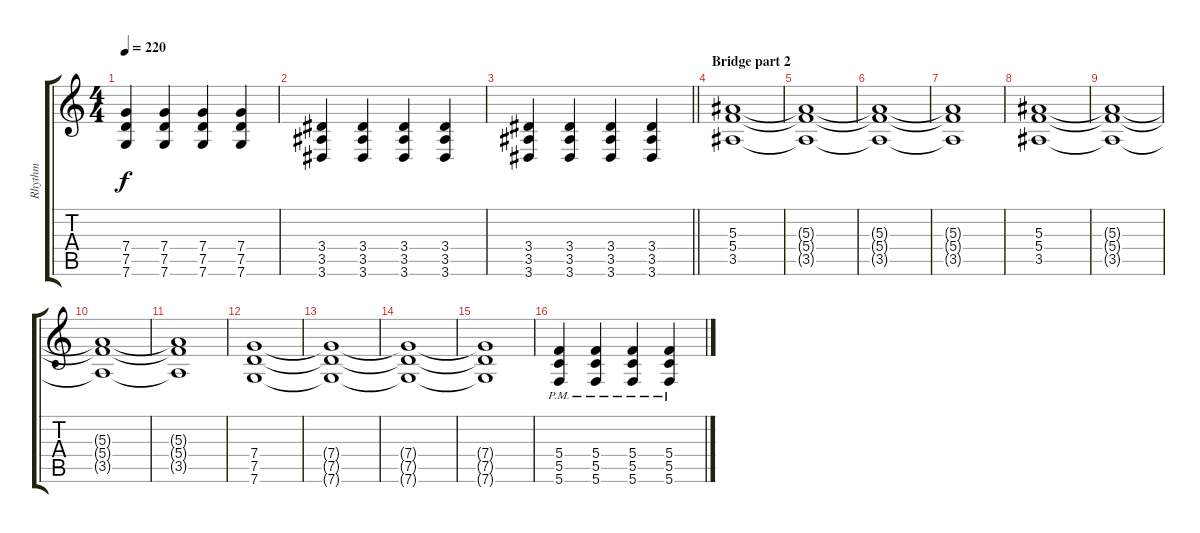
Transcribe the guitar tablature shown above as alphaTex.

\track ("Rhythm" "Rhythm") {instrument distortionguitar}
\staff {score tabs}
\tuning (D4 A3 F3 C3 G2 C2) {hide}
\ts (4 4)
\tempo 220
\clef g2
\ks c
(7.4 7.5 7.6).4{dy f} (7.4 7.5 7.6).4 (7.4 7.5 7.6).4 (7.4 7.5 7.6).4 |
(3.4 3.5 3.6).4 (3.4 3.5 3.6).4 (3.4 3.5 3.6).4 (3.4 3.5 3.6).4 |
\barLineRight lightlight
(3.4 3.5 3.6).4 (3.4 3.5 3.6).4 (3.4 3.5 3.6).4 (3.4 3.5 3.6).4 |
\section ("" "Bridge part 2")
(5.3 5.4 3.5).1 |
(5.3{t} 5.4{t} 3.5{t}).1 |
(5.3{t} 5.4{t} 3.5{t}).1 |
(5.3{t} 5.4{t} 3.5{t}).1 |
(5.3 5.4 3.5).1 |
(5.3{t} 5.4{t} 3.5{t}).1 |
(5.3{t} 5.4{t} 3.5{t}).1 |
(5.3{t} 5.4{t} 3.5{t}).1 |
(7.4 7.5 7.6).1 |
(7.4{t} 7.5{t} 7.6{t}).1 |
(7.4{t} 7.5{t} 7.6{t}).1 |
(7.4{t} 7.5{t} 7.6{t}).1 |
(5.4{pm} 5.5{pm} 5.6{pm}).4 (5.4{pm} 5.5{pm} 5.6{pm}).4 (5.4{pm} 5.5{pm} 5.6{pm}).4 (5.4{pm} 5.5{pm} 5.6{pm}).4
